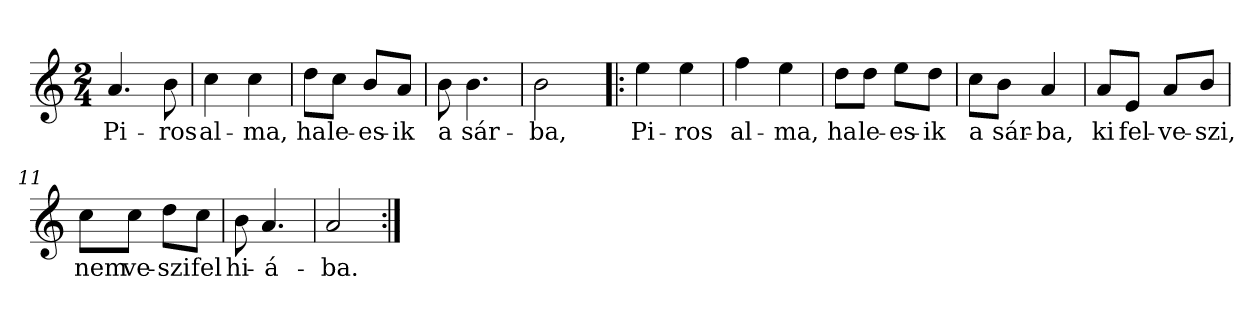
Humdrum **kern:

**kern	**text
*part1	*part1
*staff1	*staff1
*clefG2	*
*k[]	*
*C:	*
*M2/4	*
=1	=1
!	!LO:LY:b
4.a/	Pi-
!	!LO:LY:b
8b\	-ros
=2	=2
!	!LO:LY:b
4cc\	al-
!	!LO:LY:b
4cc\	-ma,
=3	=3
!	!LO:LY:b
8dd\L	ha
!	!LO:LY:b
8cc\J	le-
!	!LO:LY:b
8b/L	-es-
!	!LO:LY:b
8a/J	-ik
=4	=4
!	!LO:LY:b
8b\	a
!	!LO:LY:b
4.b\	sár-
=5	=5
!	!LO:LY:b
2b\	-ba,
=6!|:	=6!|:
!	!LO:LY:b
4ee\	Pi-
!	!LO:LY:b
4ee\	-ros
=7	=7
!	!LO:LY:b
4ff\	al-
!	!LO:LY:b
4ee\	-ma,
!!LO:LB:g=z
=8	=8
!	!LO:LY:b
8dd\L	ha
!	!LO:LY:b
8dd\J	le-
!	!LO:LY:b
8ee\L	-es-
!	!LO:LY:b
8dd\J	-ik
=9	=9
!	!LO:LY:b
8cc\L	a
!	!LO:LY:b
8b\J	sár-
!	!LO:LY:b
4a/	-ba,
=10	=10
!	!LO:LY:b
8a/L	ki
!	!LO:LY:b
8e/J	fel-
!	!LO:LY:b
8a/L	-ve-
!	!LO:LY:b
8b/J	-szi,
=11	=11
!	!LO:LY:b
8cc\L	nem
!	!LO:LY:b
8cc\J	ve-
!	!LO:LY:b
8dd\L	-szi
!	!LO:LY:b
8cc\J	fel
=12	=12
!	!LO:LY:b
8b\	hi-
!	!LO:LY:b
4.a/	-á-
=13	=13
!	!LO:LY:b
2a/	-ba.
=:|!	=:|!
*-	*-
